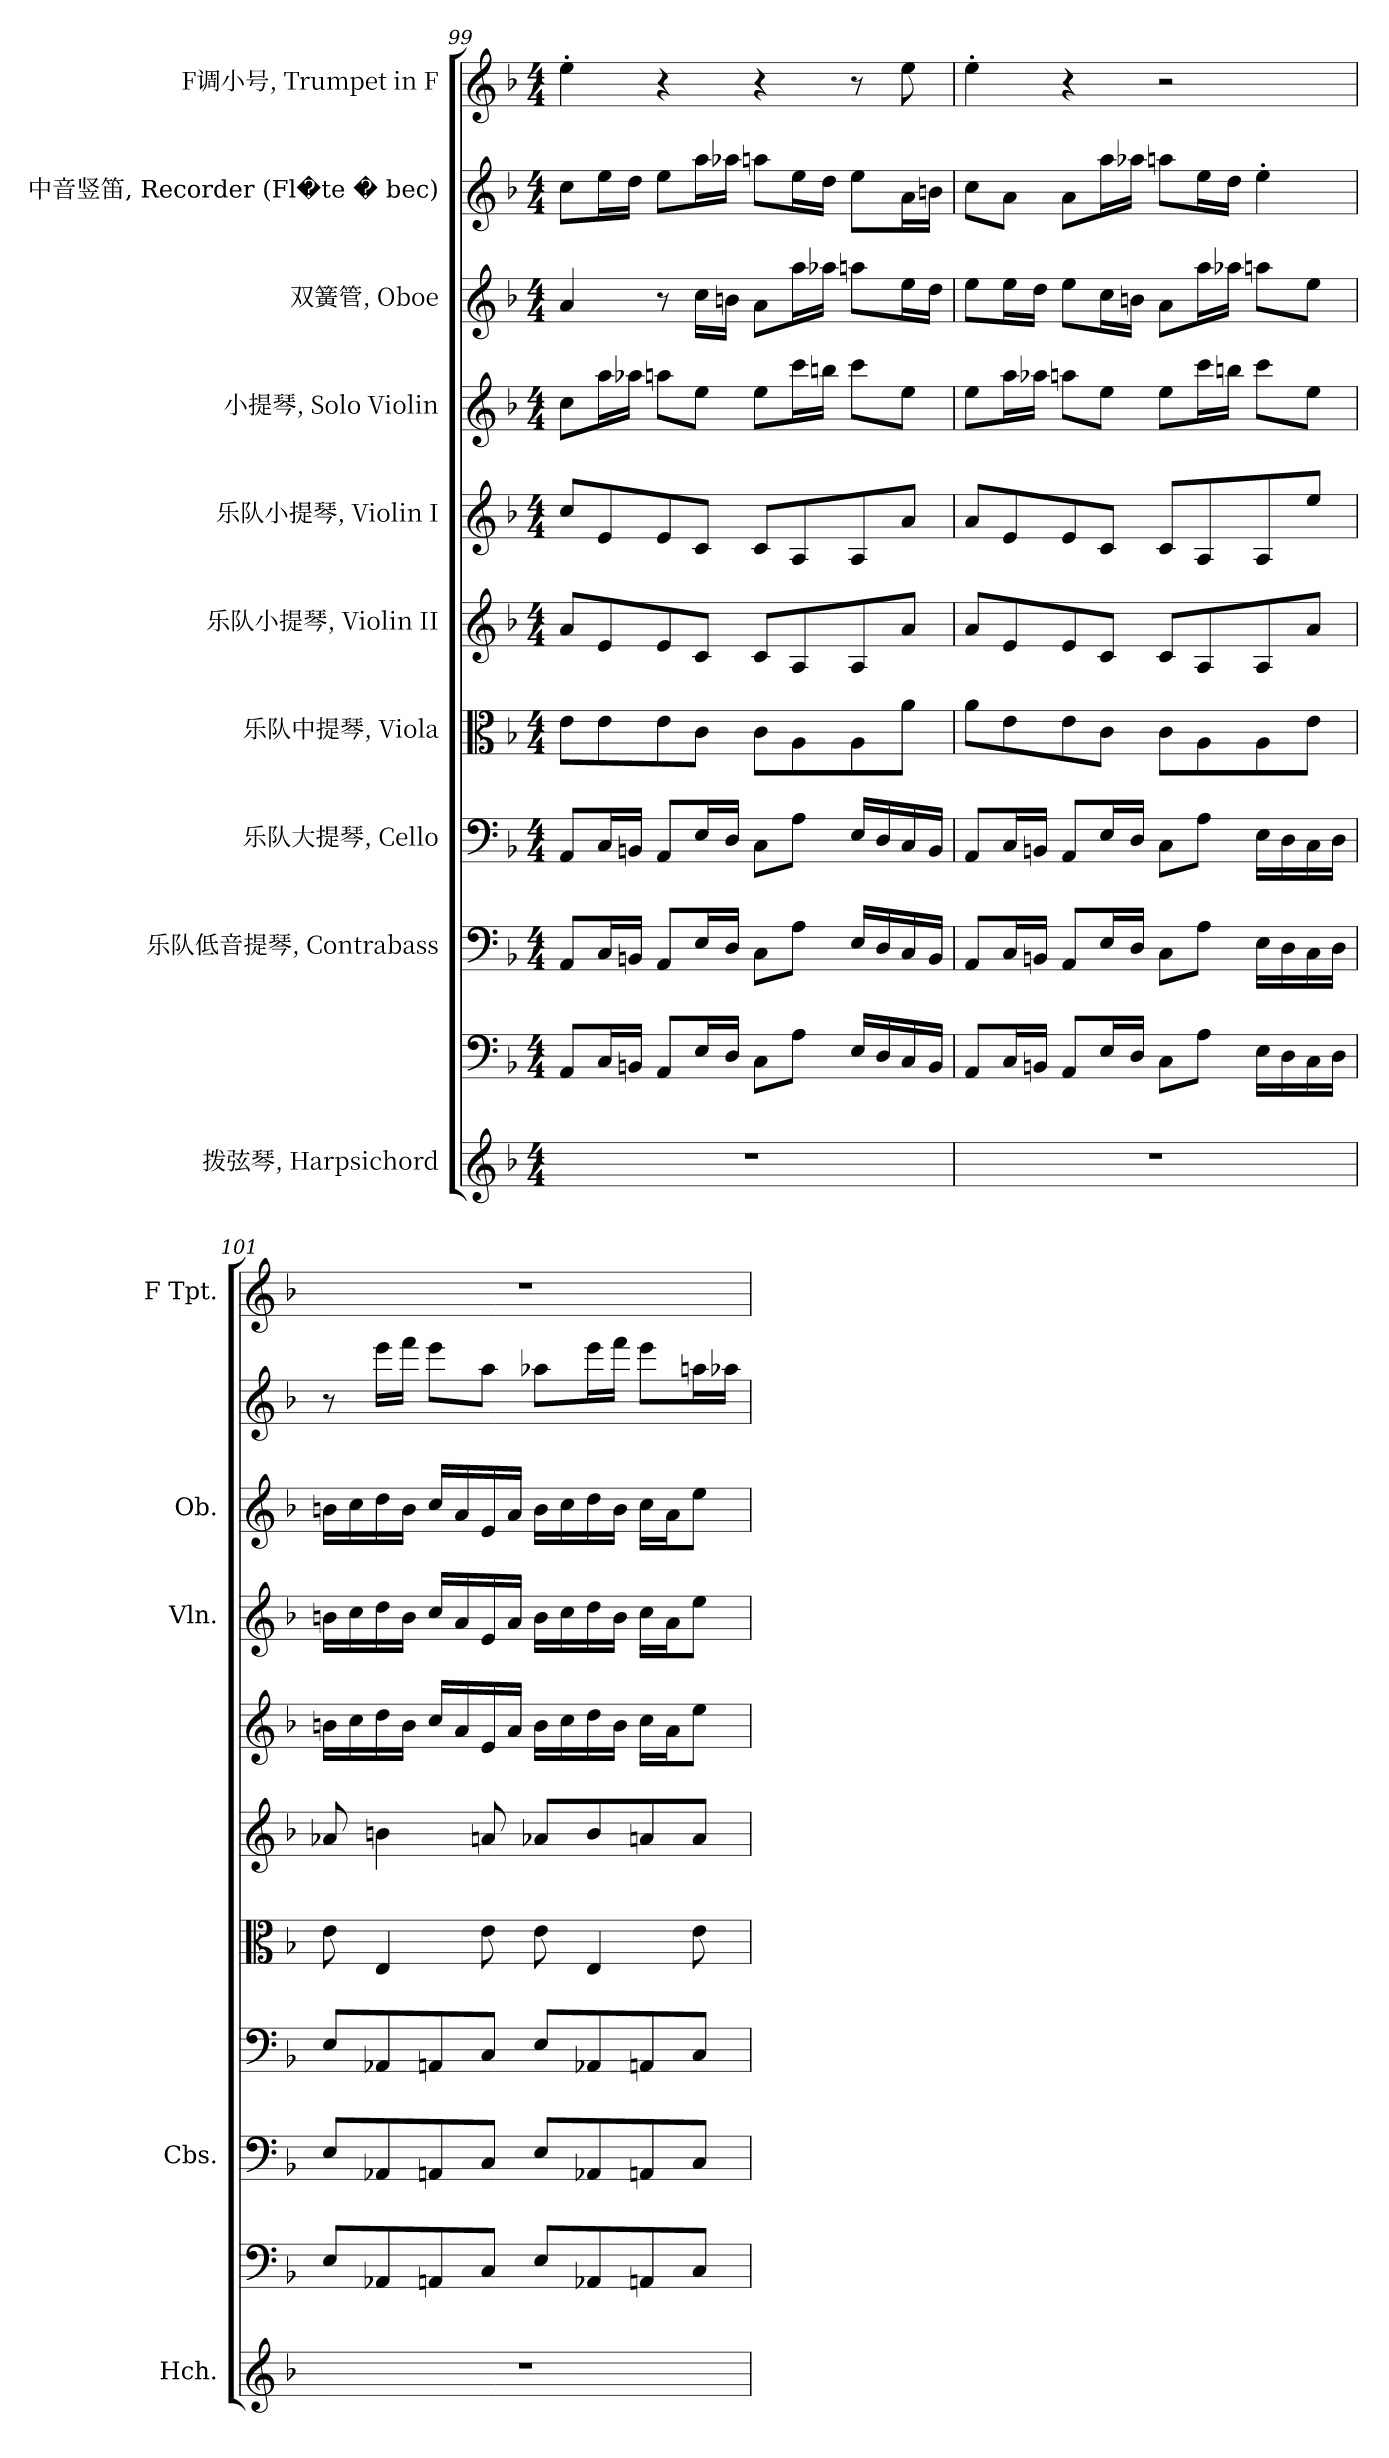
**kern	**kern	**kern	**kern	**kern	**kern	**kern	**kern	**kern	**kern	**kern
*part10	*part10	*part9	*part8	*part7	*part6	*part5	*part4	*part3	*part2	*part1
*staff11	*staff10	*staff9	*staff8	*staff7	*staff6	*staff5	*staff4	*staff3	*staff2	*staff1
*I"拨弦琴, Harpsichord	*	*I"乐队低音提琴, Contrabass	*I"乐队大提琴, Cello	*I"乐队中提琴, Viola	*I"乐队小提琴, Violin II	*I"乐队小提琴, Violin I	*I"小提琴, Solo Violin	*I"双簧管, Oboe	*I"中音竖笛, Recorder (Fl�te � bec)	*I"F调小号, Trumpet in F
*I'Hch.	*	*I'Cbs.	*	*	*	*	*I'Vln.	*I'Ob.	*	*I'F Tpt.
!!LO:PB:g=z
*clefG2	*clefF4	*clefF4	*clefF4	*clefC3	*clefG2	*clefG2	*clefG2	*clefG2	*clefG2	*clefG2
*	*	*ITrd7c12	*	*	*	*	*	*	*	*ITrd-3c-5
*k[b-]	*k[b-]	*k[b-]	*k[b-]	*k[b-]	*k[b-]	*k[b-]	*k[b-]	*k[b-]	*k[b-]	*k[b-e-]
*M4/4	*M4/4	*M4/4	*M4/4	*M4/4	*M4/4	*M4/4	*M4/4	*M4/4	*M4/4	*M4/4
=99	=99	=99	=99	=99	=99	=99	=99	=99	=99	=99
1r	8AA/L	8AAA/L	8AA/L	8e\L	8a/L	8cc/L	8cc\L	4a/	8cc\L	4aa'\
.	16C/L	16CC/L	16C/L	8e\	8e/	8e/	16aa\L	.	16ee\L	.
.	16BBn/JJ	16BBBn/JJ	16BBn/JJ	.	.	.	16aa-X\JJ	.	16dd\JJ	.
.	8AA/L	8AAA/L	8AA/L	8e\	8e/	8e/	8aan\L	8r	8ee\L	4r
.	16E/L	16EE/L	16E/L	8c\J	8c/J	8c/J	8ee\J	16cc\LL	16aa\L	.
.	16D/JJ	16DD/JJ	16D/JJ	.	.	.	.	16bn\JJ	16aa-X\JJ	.
.	8C\L	8CC\L	8C\L	8c\L	8c/L	8c/L	8ee\L	8a\L	8aan\L	4r
.	8A\J	8AA\J	8A\J	8A\	8A/	8A/	16ccc\L	16aa\L	16ee\L	.
.	.	.	.	.	.	.	16bbn\JJ	16aa-X\JJ	16dd\JJ	.
.	16E/LL	16EE/LL	16E/LL	8A\	8A/	8A/	8ccc\L	8aan\L	8ee\L	8r
.	16D/	16DD/	16D/	.	.	.	.	.	.	.
.	16C/	16CC/	16C/	8a\J	8a/J	8a/J	8ee\J	16ee\L	16a\L	8aa\
.	16BB/JJ	16BBB/JJ	16BB/JJ	.	.	.	.	16dd\JJ	16bn\JJ	.
=100	=100	=100	=100	=100	=100	=100	=100	=100	=100	=100
1r	8AA/L	8AAA/L	8AA/L	8a\L	8a/L	8a/L	8ee\L	8ee\L	8cc\L	4aa'\
.	16C/L	16CC/L	16C/L	8e\	8e/	8e/	16aa\L	16ee\L	8a\J	.
.	16BBn/JJ	16BBBn/JJ	16BBn/JJ	.	.	.	16aa-X\JJ	16dd\JJ	.	.
.	8AA/L	8AAA/L	8AA/L	8e\	8e/	8e/	8aan\L	8ee\L	8a\L	4r
.	16E/L	16EE/L	16E/L	8c\J	8c/J	8c/J	8ee\J	16cc\L	16aa\L	.
.	16D/JJ	16DD/JJ	16D/JJ	.	.	.	.	16bn\JJ	16aa-X\JJ	.
.	8C\L	8CC\L	8C\L	8c\L	8c/L	8c/L	8ee\L	8a\L	8aan\L	2r
.	8A\J	8AA\J	8A\J	8A\	8A/	8A/	16ccc\L	16aa\L	16ee\L	.
.	.	.	.	.	.	.	16bbn\JJ	16aa-X\JJ	16dd\JJ	.
.	16E\LL	16EE\LL	16E\LL	8A\	8A/	8A/	8ccc\L	8aan\L	4ee'\	.
.	16D\	16DD\	16D\	.	.	.	.	.	.	.
.	16C\	16CC\	16C\	8e\J	8a/J	8ee/J	8ee\J	8ee\J	.	.
.	16D\JJ	16DD\JJ	16D\JJ	.	.	.	.	.	.	.
!!LO:PB:g=z
=101	=101	=101	=101	=101	=101	=101	=101	=101	=101	=101
1r	8E/L	8EE/L	8E/L	8e\	8a-X/	16bn\LL	16bn\LL	16bn\LL	8r	1r
.	.	.	.	.	.	16cc\	16cc\	16cc\	.	.
.	8AA-X/	8AAA-X/	8AA-X/	4E/	4bn\	16dd\	16dd\	16dd\	16eee\LL	.
.	.	.	.	.	.	16b\JJ	16b\JJ	16b\JJ	16fff\JJ	.
.	8AAn/	8AAAn/	8AAn/	.	.	16cc/LL	16cc/LL	16cc/LL	8eee\L	.
.	.	.	.	.	.	16a/	16a/	16a/	.	.
.	8C/J	8CC/J	8C/J	8e\	8an/	16e/	16e/	16e/	8aa\J	.
.	.	.	.	.	.	16a/JJ	16a/JJ	16a/JJ	.	.
.	8E/L	8EE/L	8E/L	8e\	8a-X/L	16b\LL	16b\LL	16b\LL	8aa-X\L	.
.	.	.	.	.	.	16cc\	16cc\	16cc\	.	.
.	8AA-X/	8AAA-X/	8AA-X/	4E/	8b/	16dd\	16dd\	16dd\	16eee\L	.
.	.	.	.	.	.	16b\JJ	16b\JJ	16b\JJ	16fff\JJ	.
.	8AAn/	8AAAn/	8AAn/	.	8an/	16cc\LL	16cc\LL	16cc\LL	8eee\L	.
.	.	.	.	.	.	16a\J	16a\J	16a\J	.	.
.	8C/J	8CC/J	8C/J	8e\	8a/J	8ee\J	8ee\J	8ee\J	16aan\L	.
.	.	.	.	.	.	.	.	.	16aa-X\JJ	.
=	=	=	=	=	=	=	=	=	=	=
*-	*-	*-	*-	*-	*-	*-	*-	*-	*-	*-
